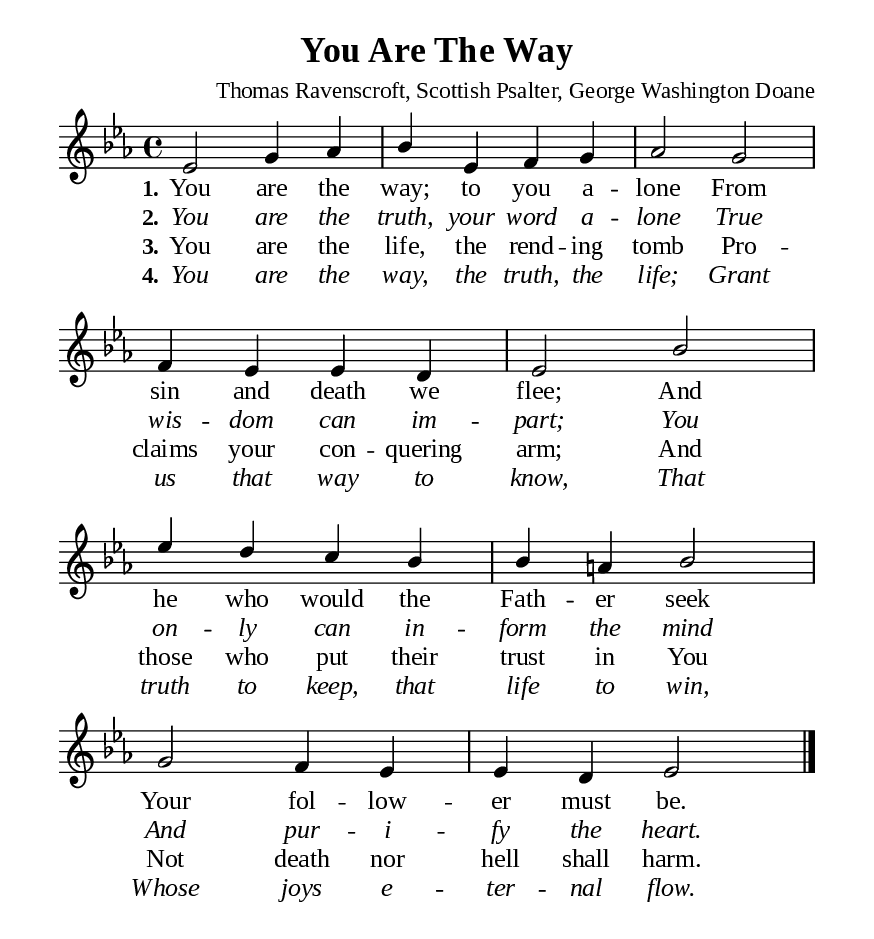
\version "2.18.2"

\header {
  title = "You Are The Way"
  composer = "Thomas Ravenscroft, Scottish Psalter, George Washington Doane"
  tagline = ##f
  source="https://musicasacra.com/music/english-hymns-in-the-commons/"
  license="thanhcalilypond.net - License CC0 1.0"
}

global= {
  \key ees \major
  \time 4/4
  \override Score.BarNumber.break-visibility = ##(#f #f #f)
  \override Lyrics.LyricSpace.minimum-distance = #3.0
}

\paper {
  #(set-paper-size "a5")
  top-margin = 10\mm
  bottom-margin = 5\mm
  left-margin = 10\mm
  right-margin = 10\mm
  indent = #0
  #(define fonts
	 (make-pango-font-tree "Liberation Serif"
	 		       "Liberation Serif"
			       "Liberation Serif"
			       (/ 20 20)))
  system-system-spacing = #'((basic-distance . 3) (padding . 3))
}

printItalic = \with {
  \override LyricText.font-shape = #'italic
}

% Verse music
musicVerseSoprano = \relative c' {
  %{	01	%} ees2 g4 aes |
  %{	02	%} bes ees, f g |
  %{	03	%} aes2 g |
  %{	04	%} f4 ees ees d |
  %{	05	%} ees2 bes' |
  %{	06	%} ees4 d c bes |
  %{	07	%} bes a! bes2 |
  %{	08	%} g f4 ees |
  %{	09	%} ees d ees2 \bar "|."
}

% Verse lyrics
verseOne = \lyricmode {
  \set stanza = #"1."
  You are the way; to you a -- lone
  From sin and death we flee;
  And he who would the Fath -- er seek
  Your fol -- low -- er must be.
}

verseTwo = \lyricmode {
  \set stanza = #"2."
  You are the truth, your word a -- lone
  True wis -- dom can im -- part;
  You on -- ly can in -- form the mind
  And pur -- i -- fy the heart.
}

verseThree = \lyricmode {
  \set stanza = #"3."
  You are the life, the rend -- ing tomb
  Pro -- claims your con -- quering arm;
  And those who put their trust in You
  Not death nor hell shall harm.
}

verseFour = \lyricmode {
  \set stanza = #"4."
  You are the way, the truth, the life;
  Grant us that way to know,
  That truth to keep, that life to win,
  Whose joys e -- ter -- nal flow.
}

% Layout
\score {
    \new ChoirStaff <<
      \new Staff <<
        \clef "treble"
        \new Voice = "sopranos" { \global \stemUp \slurUp \musicVerseSoprano }
      >>
      \new Lyrics \lyricsto sopranos \verseOne
      \new Lyrics \printItalic \lyricsto sopranos \verseTwo
      \new Lyrics \lyricsto sopranos \verseThree
      \new Lyrics \printItalic \lyricsto sopranos \verseFour
    >>
}
